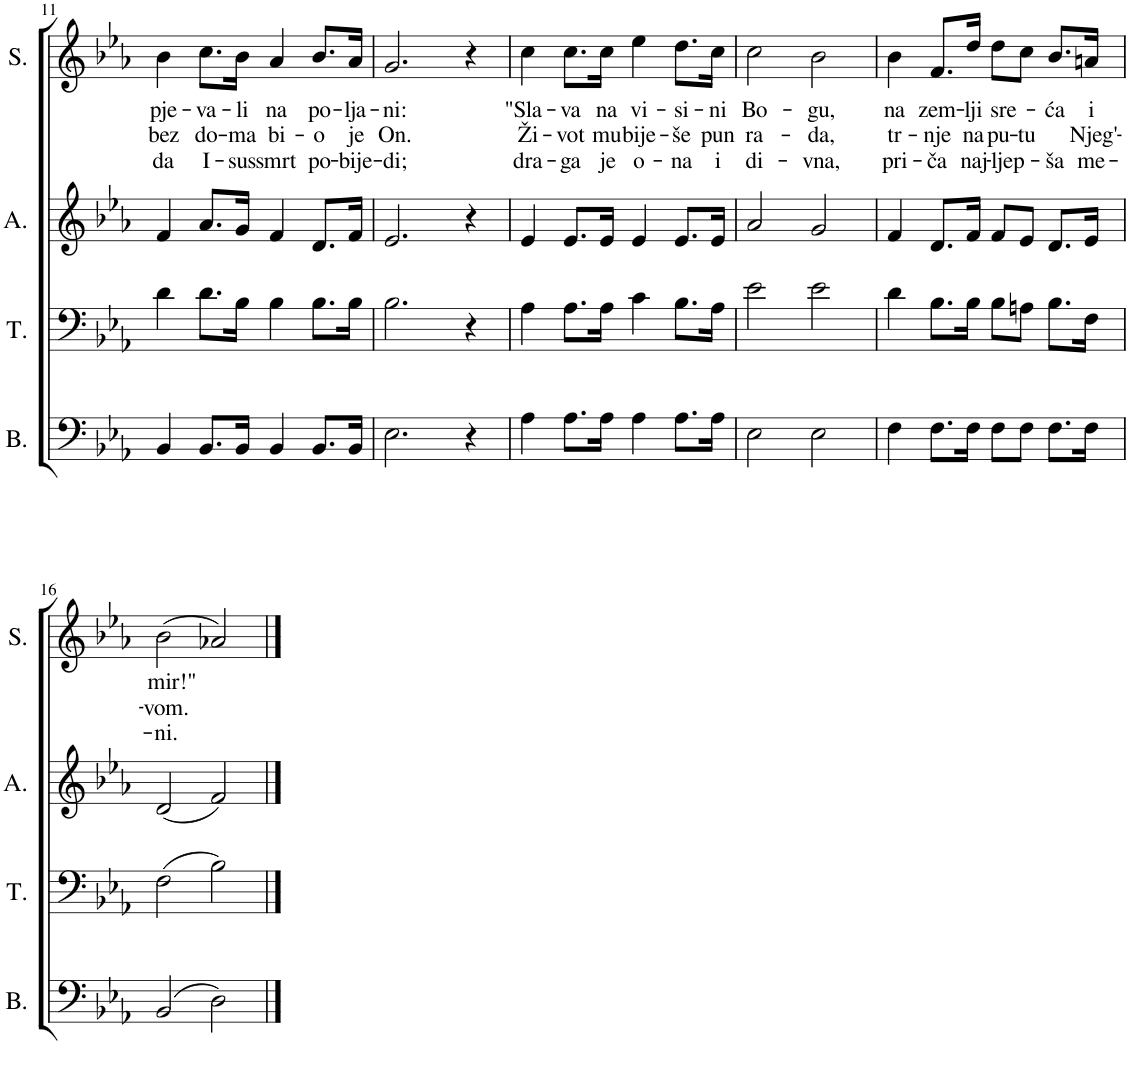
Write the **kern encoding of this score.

**kern	**kern	**kern	**kern	**text	**text	**text
*part4	*part3	*part2	*part1	*part1	*part1	*part1
*staff4	*staff3	*staff2	*staff1	*staff1	*staff1	*staff1
*I"Bass	*I"Tenor	*I"Alto	*I"Soprano	*	*	*
*I'B.	*I'T.	*I'A.	*I'S.	*	*	*
!!LO:PB:g=z
*clefF4	*clefF4	*clefG2	*clefG2	*	*	*
*k[b-e-a-]	*k[b-e-a-]	*k[b-e-a-]	*k[b-e-a-]	*	*	*
*M4/4	*M4/4	*M4/4	*M4/4	*	*	*
=11	=11	=11	=11	=11	=11	=11
!	!	!	!	!LO:LY:b	!LO:LY:b	!LO:LY:b
4BB-/	4d\	4f/	4b-\	pje-	bez	da
!	!	!	!	!LO:LY:b	!LO:LY:b	!LO:LY:b
8.BB-/L	8.d\L	8.a-/L	8.cc\L	-va-	do-	I-
!	!	!	!	!LO:LY:b	!LO:LY:b	!LO:LY:b
16BB-/Jk	16B-\Jk	16g/Jk	16b-\Jk	-li	-ma	-sus
!	!	!	!	!LO:LY:b	!LO:LY:b	!LO:LY:b
4BB-/	4B-\	4f/	4a-/	na	bi-	smrt
!	!	!	!	!LO:LY:b	!LO:LY:b	!LO:LY:b
8.BB-/L	8.B-\L	8.d/L	8.b-/L	po-	-o	po-
!	!	!	!	!LO:LY:b	!LO:LY:b	!LO:LY:b
16BB-/Jk	16B-\Jk	16f/Jk	16a-/Jk	-lja-	je	-bije-
=12	=12	=12	=12	=12	=12	=12
!	!	!	!	!LO:LY:b	!LO:LY:b	!LO:LY:b
2.E-\	2.B-\	2.e-/	2.g/	-ni:	On.	-di;
4r	4r	4r	4r	.	.	.
=13	=13	=13	=13	=13	=13	=13
!	!	!	!	!LO:LY:b	!LO:LY:b	!LO:LY:b
4A-\	4A-\	4e-/	4cc\	"Sla-	Ži-	dra-
!	!	!	!	!LO:LY:b	!LO:LY:b	!LO:LY:b
8.A-\L	8.A-\L	8.e-/L	8.cc\L	-va	-vot	-ga
!	!	!	!	!LO:LY:b	!LO:LY:b	!LO:LY:b
16A-\Jk	16A-\Jk	16e-/Jk	16cc\Jk	na	mu	je
!	!	!	!	!LO:LY:b	!LO:LY:b	!LO:LY:b
4A-\	4c\	4e-/	4ee-\	vi-	bije-	o-
!	!	!	!	!LO:LY:b	!LO:LY:b	!LO:LY:b
8.A-\L	8.B-\L	8.e-/L	8.dd\L	-si-	-še	-na
!	!	!	!	!LO:LY:b	!LO:LY:b	!LO:LY:b
16A-\Jk	16A-\Jk	16e-/Jk	16cc\Jk	-ni	pun	i
=14	=14	=14	=14	=14	=14	=14
!	!	!	!	!LO:LY:b	!LO:LY:b	!LO:LY:b
2E-\	2e-\	2a-/	2cc\	Bo-	ra-	di-
!	!	!	!	!LO:LY:b	!LO:LY:b	!LO:LY:b
2E-\	2e-\	2g/	2b-\	-gu,	-da,	-vna,
=15	=15	=15	=15	=15	=15	=15
!	!	!	!	!LO:LY:b	!LO:LY:b	!LO:LY:b
4F\	4d\	4f/	4b-\	na	tr-	pri-
!	!	!	!	!LO:LY:b	!LO:LY:b	!LO:LY:b
8.F\L	8.B-\L	8.d/L	8.f/L	zem-	-nje	-ča
!	!	!	!	!LO:LY:b	!LO:LY:b	!LO:LY:b
16F\Jk	16B-\Jk	16f/Jk	16dd/Jk	-lji	na	naj-
!	!	!	!	!LO:LY:b	!LO:LY:b	!LO:LY:b
8F\L	8B-\L	8f/L	8dd\L	sre-	pu-	-ljep-
!	!	!	!	!	!LO:LY:b	!
8F\J	8An\J	8e-/J	8cc\J	.	-tu	.
!	!	!	!	!LO:LY:b	!	!LO:LY:b
8.F\L	8.B-\L	8.d/L	8.b-/L	-ća	.	-ša
!	!	!	!	!LO:LY:b	!LO:LY:b	!LO:LY:b
16F\Jk	16F\Jk	16e-/Jk	16an/Jk	i	Njeg'-	me-
!!LO:LB:g=z
=16	=16	=16	=16	=16	=16	=16
!	!	!	!	!LO:LY:b	!LO:LY:b	!LO:LY:b
(2BB-/	(2F\	(2d/	(2b-\	mir!"	-vom.	-ni.
2D\)	2B-\)	2f/)	2a-X/)	.	.	.
==	==	==	==	==	==	==
*-	*-	*-	*-	*-	*-	*-
